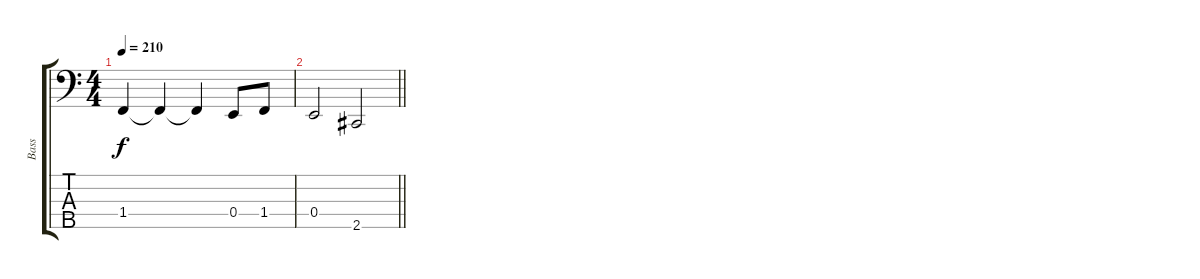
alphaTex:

\track ("Bass" "Bass") {instrument electricbasspick}
\staff {score tabs}
\tuning (G2 D2 A1 E1 B0) {hide}
\ts (4 4)
\tempo 210
\clef f4
\ks c
1.4.4{dy f} 1.4{t}.4 1.4{t}.4 0.4.8 1.4.8 |
\barLineRight lightlight
0.4.2 2.5.2
